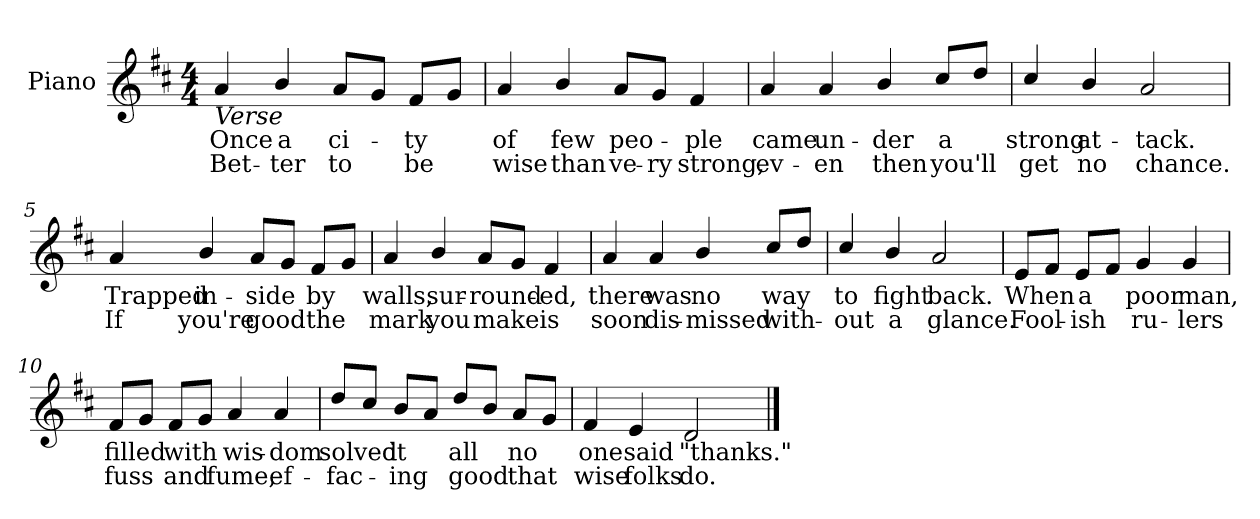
**kern	**text	**text
*part1	*part1	*part1
*staff1	*staff1	*staff1
*I"Piano	*	*
*I'Pno	*	*
*clefG2	*	*
*k[f#c#]	*	*
*M4/4	*	*
=1	=1	=1
!LO:TX:b:i:t=Verse	!	!
!	!LO:LY:b	!LO:LY:b
4a/	Once	Bet-
!	!LO:LY:b	!LO:LY:b
4b/	a	-ter
!	!LO:LY:b	!LO:LY:b
8a/L	ci-	to
8g/J	.	.
!	!LO:LY:b	!LO:LY:b
8f#/L	-ty	be
8g/J	.	.
=2	=2	=2
!	!LO:LY:b	!LO:LY:b
4a/	of	wise
!	!LO:LY:b	!LO:LY:b
4b/	few	than
!	!LO:LY:b	!LO:LY:b
8a/L	peo-	ve-
!	!	!LO:LY:b
8g/J	.	-ry
!	!LO:LY:b	!LO:LY:b
4f#/	-ple	strong,
!!LO:LB:g=z
=3	=3	=3
!	!LO:LY:b	!LO:LY:b
4a/	came	ev-
!	!LO:LY:b	!LO:LY:b
4a/	un-	-en
!	!LO:LY:b	!LO:LY:b
4b/	-der	then
!	!LO:LY:b	!LO:LY:b
8cc#/L	a	you'll
8dd/J	.	.
=4	=4	=4
!	!LO:LY:b	!LO:LY:b
4cc#/	strong	get
!	!LO:LY:b	!LO:LY:b
4b/	at-	no
!	!LO:LY:b	!LO:LY:b
2a/	-tack.	chance.
!!LO:LB:g=z
=5	=5	=5
!	!LO:LY:b	!LO:LY:b
4a/	Trapped	If
!	!LO:LY:b	!LO:LY:b
4b/	in-	you're
!	!LO:LY:b	!LO:LY:b
8a/L	-side	good
8g/J	.	.
!	!LO:LY:b	!LO:LY:b
8f#/L	by	the
8g/J	.	.
=6	=6	=6
!	!LO:LY:b	!LO:LY:b
4a/	walls,	mark
!	!LO:LY:b	!LO:LY:b
4b/	sur-	you
!	!LO:LY:b	!LO:LY:b
8a/L	-round-	make
8g/J	.	.
!	!LO:LY:b	!LO:LY:b
4f#/	-ed,	is
!!LO:LB:g=z
=7	=7	=7
!	!LO:LY:b	!LO:LY:b
4a/	there	soon
!	!LO:LY:b	!LO:LY:b
4a/	was	dis-
!	!LO:LY:b	!LO:LY:b
4b/	no	-missed
!	!LO:LY:b	!LO:LY:b
8cc#/L	way	with-
8dd/J	.	.
=8	=8	=8
!	!LO:LY:b	!LO:LY:b
4cc#/	to	-out
!	!LO:LY:b	!LO:LY:b
4b/	fight	a
!	!LO:LY:b	!LO:LY:b
2a/	back.	glance.
!!LO:LB:g=z
=9	=9	=9
!	!LO:LY:b	!LO:LY:b
8e/L	When	Fool-
8f#/J	.	.
!	!LO:LY:b	!LO:LY:b
8e/L	a	-ish
8f#/J	.	.
!	!LO:LY:b	!LO:LY:b
4g/	poor	ru-
!	!LO:LY:b	!LO:LY:b
4g/	man,	-lers
=10	=10	=10
!	!LO:LY:b	!LO:LY:b
8f#/L	filled	fuss
8g/J	.	.
!	!LO:LY:b	!LO:LY:b
8f#/L	with	and
8g/J	.	.
!	!LO:LY:b	!LO:LY:b
4a/	wis-	fume,
!	!LO:LY:b	!LO:LY:b
4a/	-dom	ef-
!!LO:LB:g=z
=11	=11	=11
!	!LO:LY:b	!LO:LY:b
8dd/L	solved	-fac-
8cc#/J	.	.
!	!LO:LY:b	!LO:LY:b
8b/L	it	-ing
8a/J	.	.
!	!LO:LY:b	!LO:LY:b
8dd/L	all	good
8b/J	.	.
!	!LO:LY:b	!LO:LY:b
8a/L	no	that
8g/J	.	.
=12	=12	=12
!	!LO:LY:b	!LO:LY:b
4f#/	one	wise
!	!LO:LY:b	!LO:LY:b
4e/	said	folks
!	!LO:LY:b	!LO:LY:b
2d/	"thanks."	do.
==	==	==
*-	*-	*-
